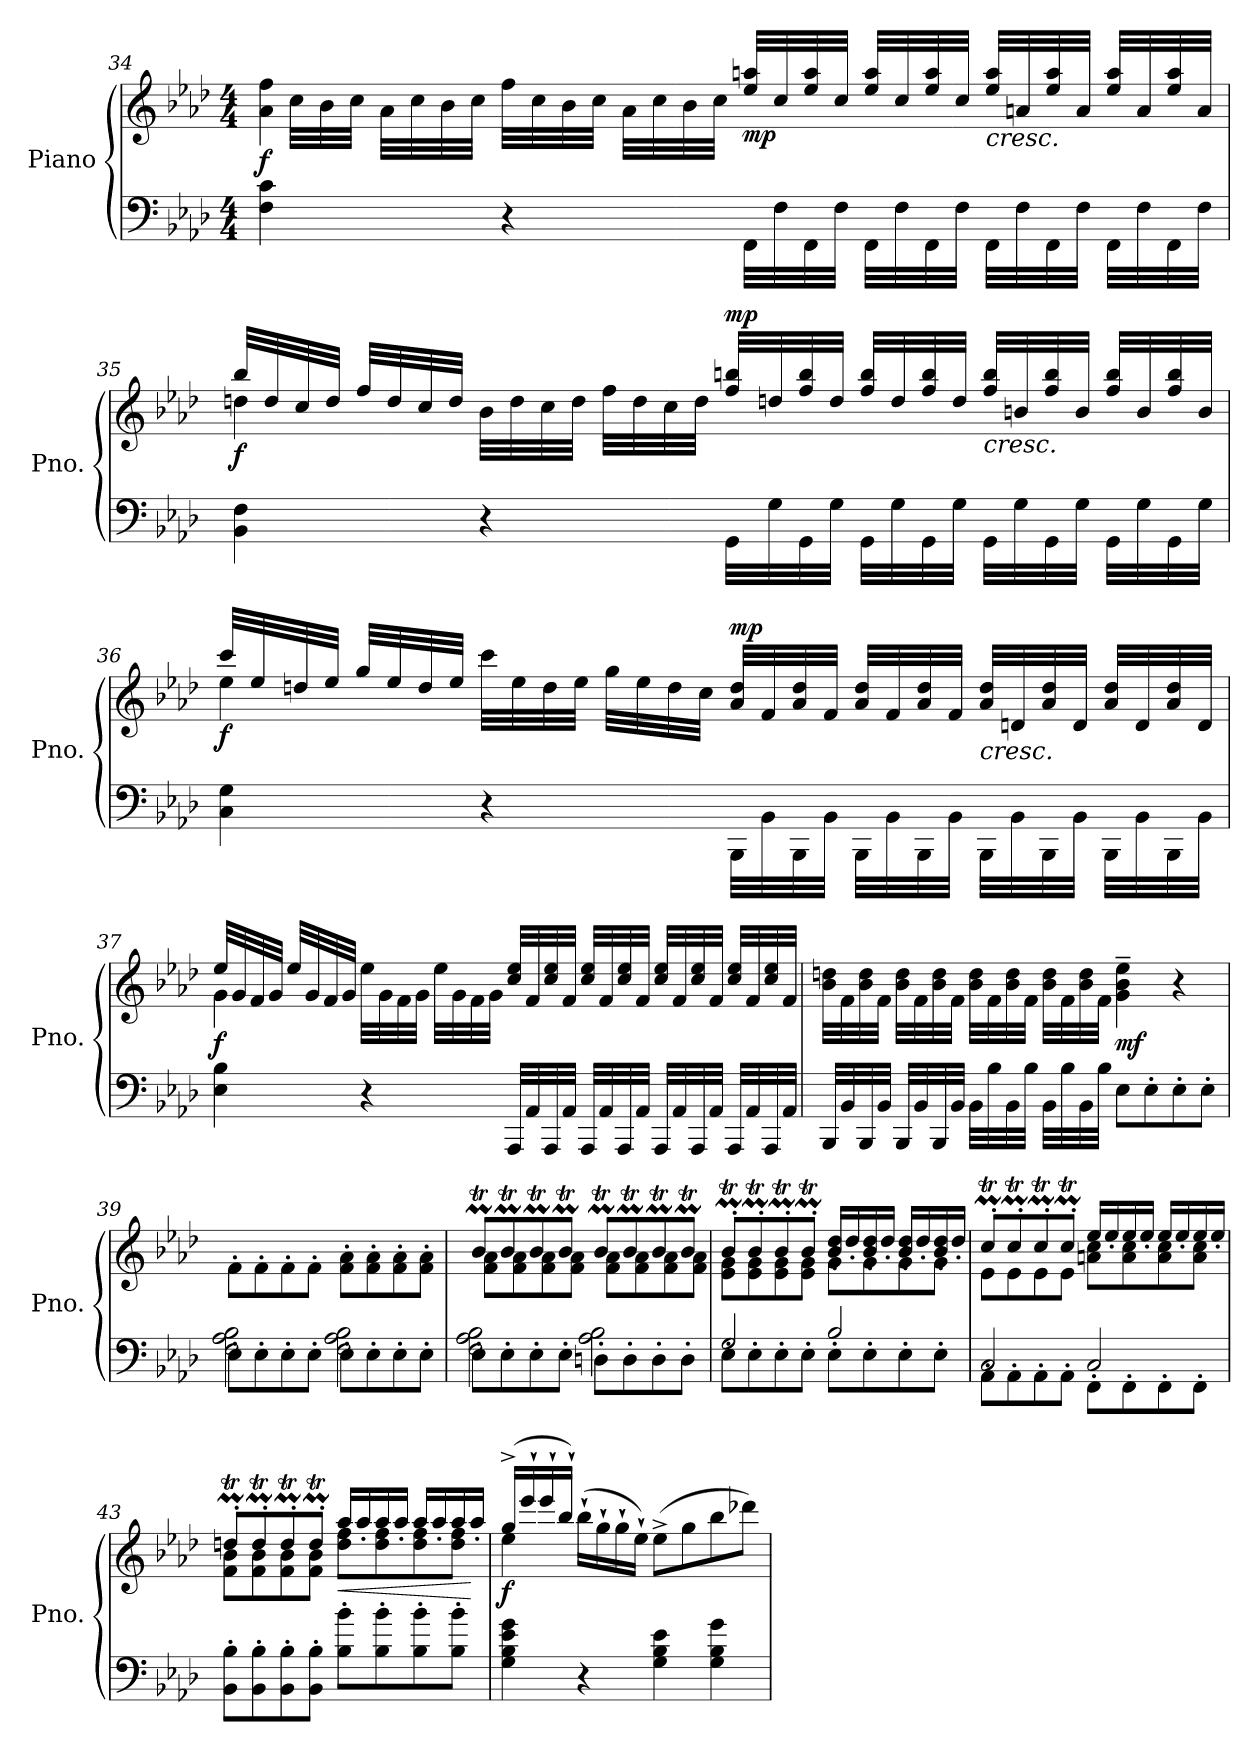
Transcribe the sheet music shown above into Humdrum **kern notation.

**kern	**kern	**dynam
*part1	*part1	*part1
*staff2	*staff1	*staff1/2
*I"Piano	*	*
*I'Pno.	*	*
!!LO:LB:g=z
*clefF4	*clefG2	*
*k[b-e-a-d-]	*k[b-e-a-d-]	*
*M4/4	*M4/4	*
=34	=34	=34
*	*^	*
!	!	!	!LO:DY:b
4F\ 4c\	32rffyy	4a-\ 4ff\	f
.	32cc\LLL	.	.
.	32b-\	.	.
.	32cc\JJJ	.	.
.	32a-\LLL	.	.
.	32cc\	.	.
.	32b-\	.	.
.	32cc\JJJ	.	.
4r	32ff\LLL	2.ryy	.
.	32cc\	.	.
.	32b-\	.	.
.	32cc\JJJ	.	.
.	32a-\LLL	.	.
.	32cc\	.	.
.	32b-\	.	.
.	32cc\JJJ	.	.
!	!	!	!LO:DY:b
32FF\LLL	32ee-/ 32aan/LLL	.	mp
32F\	32cc/	.	.
32FF\	32ee-/ 32aa/	.	.
32F\JJJ	32cc/JJJ	.	.
32FF\LLL	32ee-/ 32aa/LLL	.	.
32F\	32cc/	.	.
32FF\	32ee-/ 32aa/	.	.
32F\JJJ	32cc/JJJ	.	.
!	!LO:TX:b:i:t=cresc.	!	!
32FF\LLL	32ee-/ 32aa/LLL	.	.
32F\	32an/	.	.
32FF\	32ee-/ 32aa/	.	.
32F\JJJ	32a/JJJ	.	.
32FF\LLL	32ee-/ 32aa/LLL	.	.
32F\	32a/	.	.
32FF\	32ee-/ 32aa/	.	.
32F\JJJ	32a/JJJ	.	.
!!LO:LB:g=z	!!
=35	=35	=35	=35
!	!	!	!LO:DY:b
4BB-\ 4F\	32bb-/LLL	4ddn\	f
.	32dd/	.	.
.	32cc/	.	.
.	32dd/JJJ	.	.
.	32ff/LLL	.	.
.	32dd/	.	.
.	32cc/	.	.
.	32dd/JJJ	.	.
4r	32b-\LLL	2.ryy	.
.	32dd\	.	.
.	32cc\	.	.
.	32dd\JJJ	.	.
.	32ff\LLL	.	.
.	32dd\	.	.
.	32cc\	.	.
.	32dd\JJJ	.	.
!	!	!	!LO:DY:a
32GG\LLL	32ff/ 32bbn/LLL	.	mp
32G\	32ddn/	.	.
32GG\	32ff/ 32bb/	.	.
32G\JJJ	32dd/JJJ	.	.
32GG\LLL	32ff/ 32bb/LLL	.	.
32G\	32dd/	.	.
32GG\	32ff/ 32bb/	.	.
32G\JJJ	32dd/JJJ	.	.
!	!LO:TX:b:i:t=cresc.	!	!
32GG\LLL	32ff/ 32bb/LLL	.	.
32G\	32bn/	.	.
32GG\	32ff/ 32bb/	.	.
32G\JJJ	32b/JJJ	.	.
32GG\LLL	32ff/ 32bb/LLL	.	.
32G\	32b/	.	.
32GG\	32ff/ 32bb/	.	.
32G\JJJ	32b/JJJ	.	.
!!LO:PB:g=z	!!
=36	=36	=36	=36
!	!	!	!LO:DY:b
4C\ 4G\	32ccc/LLL	4ee-\	f
.	32ee-/	.	.
.	32ddn/	.	.
.	32ee-/JJJ	.	.
.	32gg/LLL	.	.
.	32ee-/	.	.
.	32dd/	.	.
.	32ee-/JJJ	.	.
4r	32ccc\LLL	2.ryy	.
.	32ee-\	.	.
.	32dd\	.	.
.	32ee-\JJJ	.	.
.	32gg\LLL	.	.
.	32ee-\	.	.
.	32dd\	.	.
.	32cc\JJJ	.	.
!	!	!	!LO:DY:a
32BBB-\LLL	32a-/ 32dd/LLL	.	mp
32BB-\	32f/	.	.
32BBB-\	32a-/ 32dd/	.	.
32BB-\JJJ	32f/JJJ	.	.
32BBB-\LLL	32a-/ 32dd/LLL	.	.
32BB-\	32f/	.	.
32BBB-\	32a-/ 32dd/	.	.
32BB-\JJJ	32f/JJJ	.	.
!	!LO:TX:b:i:t=cresc.	!	!
32BBB-\LLL	32a-/ 32dd/LLL	.	.
32BB-\	32dn/	.	.
32BBB-\	32a-/ 32dd/	.	.
32BB-\JJJ	32d/JJJ	.	.
32BBB-\LLL	32a-/ 32dd/LLL	.	.
32BB-\	32d/	.	.
32BBB-\	32a-/ 32dd/	.	.
32BB-\JJJ	32d/JJJ	.	.
!!LO:LB:g=z	!!
=37	=37	=37	=37
!	!	!	!LO:DY:b
4E-\ 4B-\	32ee-/LLL	4g\	f
.	32g/	.	.
.	32f/	.	.
.	32g/JJJ	.	.
.	32ee-/LLL	.	.
.	32g/	.	.
.	32f/	.	.
.	32g/JJJ	.	.
4r	32ee-\LLL	2.ryy	.
.	32g\	.	.
.	32f\	.	.
.	32g\JJJ	.	.
.	32ee-\LLL	.	.
.	32g\	.	.
.	32f\	.	.
.	32g\JJJ	.	.
32AAA-/LLL	32cc/ 32ee-/LLL	.	.
32AA-/	32f/	.	.
32AAA-/	32cc/ 32ee-/	.	.
32AA-/JJJ	32f/JJJ	.	.
32AAA-/LLL	32cc/ 32ee-/LLL	.	.
32AA-/	32f/	.	.
32AAA-/	32cc/ 32ee-/	.	.
32AA-/JJJ	32f/JJJ	.	.
32AAA-/LLL	32cc/ 32ee-/LLL	.	.
32AA-/	32f/	.	.
32AAA-/	32cc/ 32ee-/	.	.
32AA-/JJJ	32f/JJJ	.	.
32AAA-/LLL	32cc/ 32ee-/LLL	.	.
32AA-/	32f/	.	.
32AAA-/	32cc/ 32ee-/	.	.
32AA-/JJJ	32f/JJJ	.	.
*	*v	*v	*
!!LO:LB:g=z
=38	=38	=38
32BBB-/LLL	32b-\ 32ddn\LLL	.
32BB-/	32f\	.
32BBB-/	32b-\ 32dd\	.
32BB-/JJJ	32f\JJJ	.
32BBB-/LLL	32b-\ 32dd\LLL	.
32BB-/	32f\	.
32BBB-/	32b-\ 32dd\	.
32BB-/JJJ	32f\JJJ	.
32BB-\LLL	32b-\ 32dd\LLL	.
32B-\	32f\	.
32BB-\	32b-\ 32dd\	.
32B-\JJJ	32f\JJJ	.
32BB-\LLL	32b-\ 32dd\LLL	.
32B-\	32f\	.
32BB-\	32b-\ 32dd\	.
32B-\JJJ	32f\JJJ	.
!	!	!LO:DY:b
8E-\L	4g\~ 4b-\~ 4ee-\~	mf
8E-'\	.	.
8E-'\	4r	.
8E-'\J	.	.
=39	=39	=39
*^	*	*
8E-'\L	2F\ 2A-\ 2B-\	8f'\L	.
8E-'\	.	8f'\	.
8E-'\	.	8f'\	.
8E-'\J	.	8f'\J	.
8E-'\L	2F\ 2A-\ 2B-\	8f\' 8a-\'L	.
8E-'\	.	8f\' 8a-\'	.
8E-'\	.	8f\' 8a-\'	.
8E-'\J	.	8f\' 8a-\'J	.
!!LO:LB:g=z
=40	=40	=40	=40
*	*	*^	*
8E-'\L	2F\ 2A-\ 2B-\	8b-MT/L	8f\ 8a-\L	.
8E-'\	.	8b-MT/	8f\ 8a-\	.
8E-'\	.	8b-MT/	8f\ 8a-\	.
8E-'\J	.	8b-MT/J	8f\ 8a-\J	.
8Dn'\L	2A-\ 2B-\	8b-MT/L	8f\ 8a-\L	.
8D'\	.	8b-MT/	8f\ 8a-\	.
8D'\	.	8b-MT/	8f\ 8a-\	.
8D'\J	.	8b-MT/J	8f\ 8a-\J	.
=41	=41	=41	=41	=41
8E-'\L	2G/	8b-MT'/L	8e-\ 8g\L	.
8E-'\	.	8b-MT'/	8e-\ 8g\	.
8E-'\	.	8b-MT'/	8e-\ 8g\	.
8E-'\J	.	8b-MT'/J	8e-\ 8g\J	.
8E-'\L	2B-/	8g'\L	16b-/' 16dd-/'LL	.
.	.	.	16dd-'/	.
8E-'\	.	8g'\	16b-/' 16dd-/'	.
.	.	.	16dd-'/JJ	.
8E-'\	.	8g'\	16b-/' 16dd-/'LL	.
.	.	.	16dd-'/	.
8E-'\J	.	8g'\J	16b-/' 16dd-/'	.
.	.	.	16dd-'/JJ	.
=42	=42	=42	=42	=42
8AA-'\L	2C/	8cctm'/L	8e-\L	.
8AA-'\	.	8cctm'/	8e-\	.
8AA-'\	.	8cctm'/	8e-\	.
8AA-'\J	.	8cctm'/J	8e-\J	.
8FF'\L	2C/	8an\' 8cc\'L	16ee-'/LL	.
.	.	.	16ee-'/	.
8FF'\	.	8a\' 8cc\'	16ee-'/	.
.	.	.	16ee-'/JJ	.
8FF'\	.	8a\' 8cc\'	16ee-'/LL	.
.	.	.	16ee-'/	.
8FF'\J	.	8a\' 8cc\'J	16ee-'/	.
.	.	.	16ee-'/JJ	.
*v	*v	*	*	*
!!LO:LB:g=z	!!
=43	=43	=43	=43
8BB-\' 8B-\'L	8ddnmt'/L	8f\ 8b-\L	.
8BB-\' 8B-\'	8ddmt'/	8f\ 8b-\	.
8BB-\' 8B-\'	8ddmt'/	8f\ 8b-\	.
8BB-\' 8B-\'J	8ddmt'/J	8f\ 8b-\J	.
!	!	!	!LO:HP:b
8B-\' 8b-\'L	8dd\' 8ff\'L	16aa-'/LL	<
.	.	16aa-'/	.
8B-\' 8b-\'	8dd\' 8ff\'	16aa-'/	.
.	.	16aa-'/JJ	.
8B-\' 8b-\'	8dd\' 8ff\'	16aa-'/LL	.
.	.	16aa-'/	.
8B-\' 8b-\'J	8dd\' 8ff\'J	16aa-'/	.
.	.	16aa-'/JJ	[
=44	=44	=44	=44
!	!	!	!LO:DY:b
4G\ 4B-\ 4e-\ 4g\	(>16gg^/LL	4ee-\	f
.	16eee-`/	.	.
.	16eee-`/	.	.
.	16bb-`/JJ)	.	.
4r	(>16bb-`\LL	2.ryy	.
.	16gg`\	.	.
.	16gg`\	.	.
.	16ee-`\JJ)	.	.
4G\ 4B-\ 4e-\	(>8ee-^\L	.	.
.	8gg\	.	.
4G\ 4B-\ 4g\	8bb-\	.	.
.	8ddd-X\J)	.	.
*	*v	*v	*
=	=	=
*-	*-	*-
